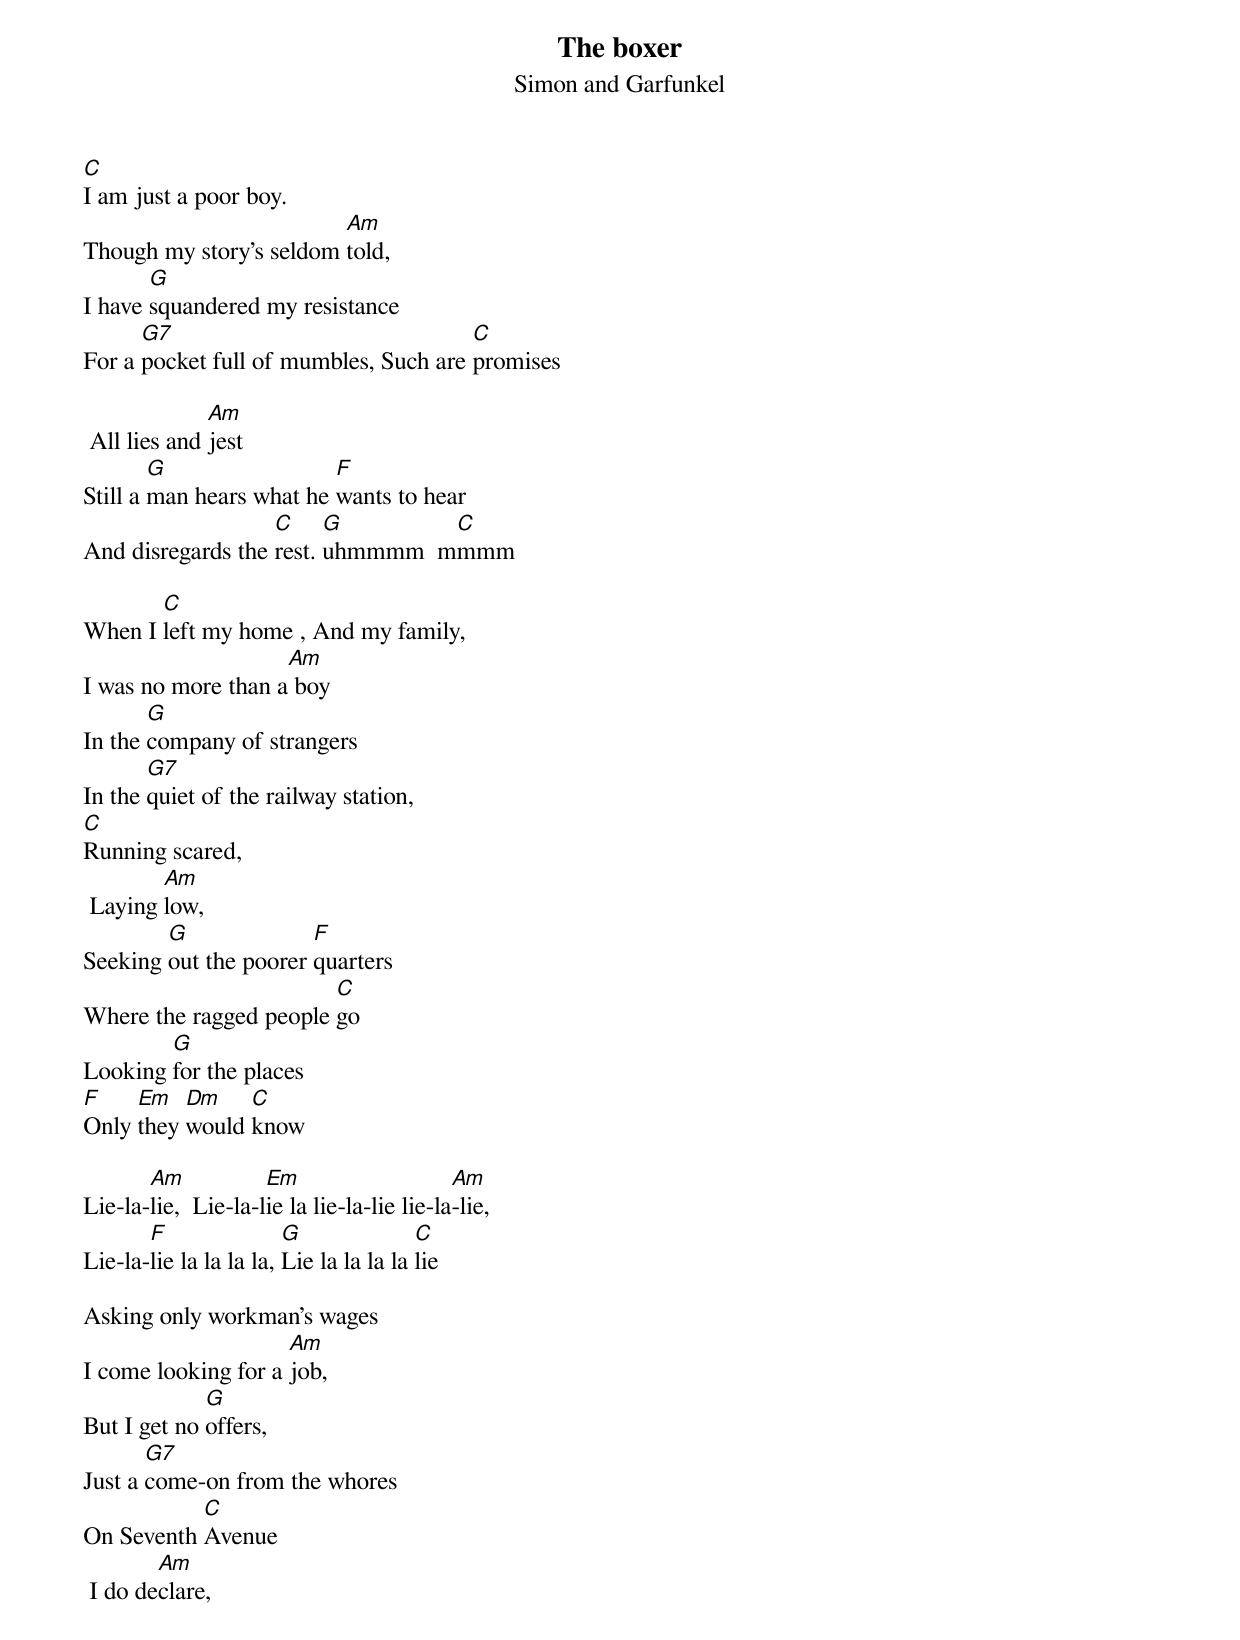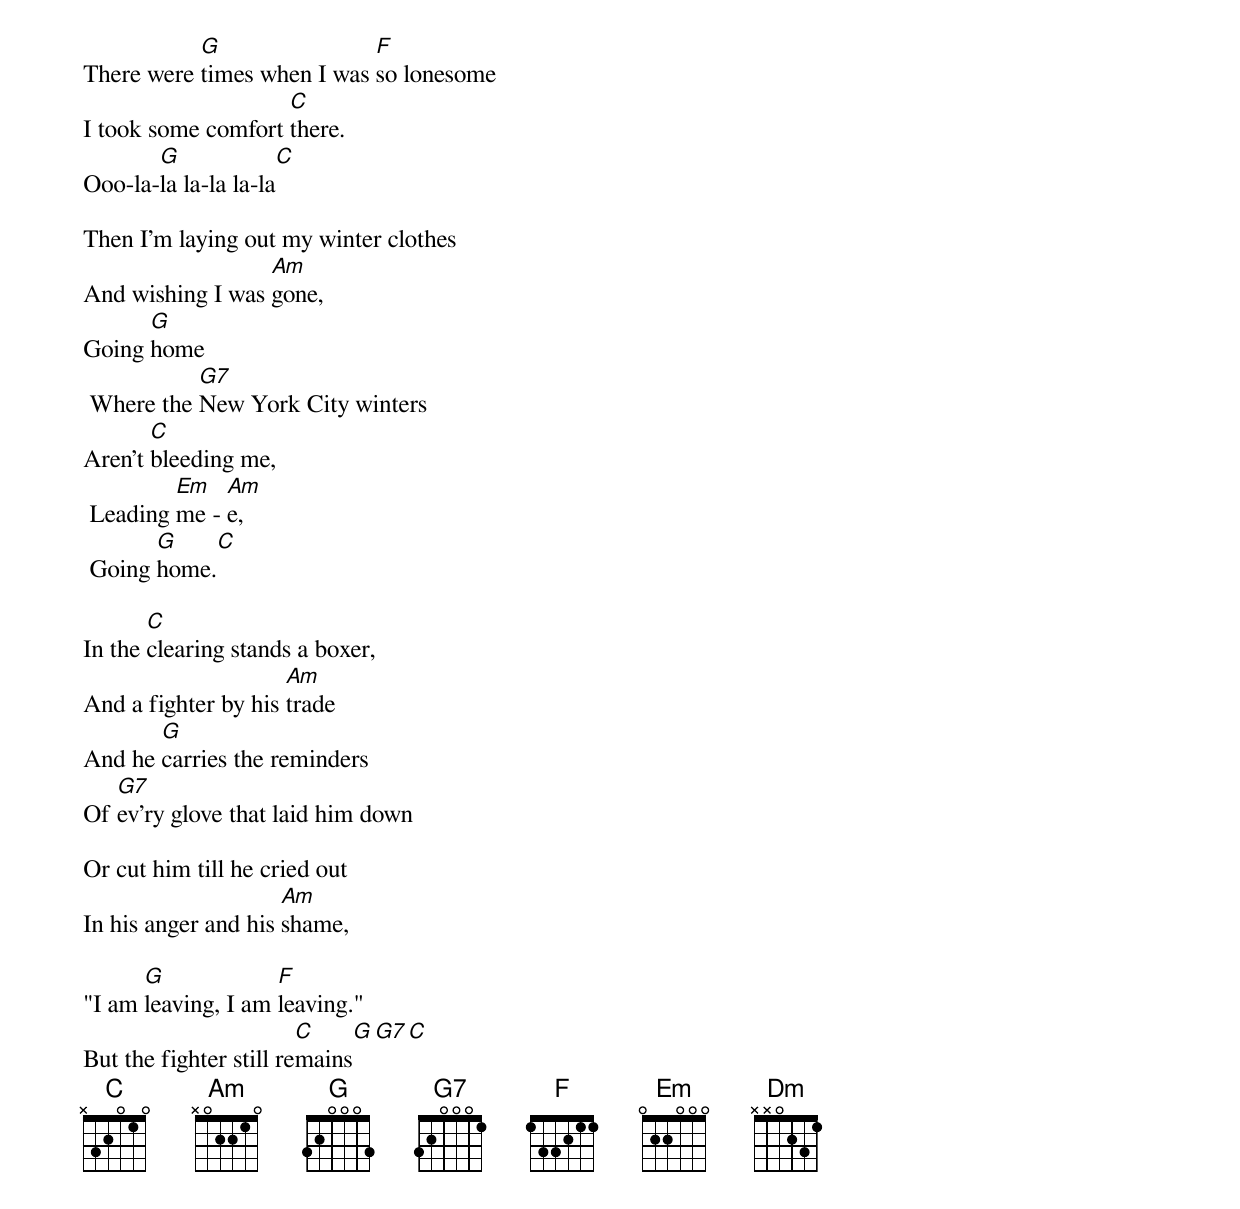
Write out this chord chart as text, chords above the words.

The boxer
Simon and Garfunkel

C
I am just a poor boy.
                         Am
Though my story's seldom told,
       G
I have squandered my resistance
      G7                               C
For a pocket full of mumbles, Such are promises

              Am
 All lies and jest
        G                 F
Still a man hears what he wants to hear
                   C     G        C
And disregards the rest. uhmmmm  mmmm

       C
When I left my home , And my family,
                    Am
I was no more than a boy
       G
In the company of strangers
       G7
In the quiet of the railway station,
C
Running scared,
        Am
 Laying low,
        G              F
Seeking out the poorer quarters
                        C
Where the ragged people go
        G
Looking for the places
F    Em   Dm    C
Only they would know

       Am            Em                     Am
Lie-la-lie,  Lie-la-lie la lie-la-lie lie-la-lie,
       F                G               C
Lie-la-lie la la la la, Lie la la la la lie

Asking only workman's wages
                     Am
I come looking for a job,
             G
But I get no offers,
       G7
Just a come-on from the whores
           C
On Seventh Avenue
        Am
 I do declare,
           G                F
There were times when I was so lonesome
                    C
I took some comfort there.
       G                  C
Ooo-la-la la-la la-la

Then I'm laying out my winter clothes
                  Am
And wishing I was gone,
      G
Going home
           G7
 Where the New York City winters
       C
Aren't bleeding me,
         Em   Am
 Leading me - e,
       G        C
 Going home.

       C
In the clearing stands a boxer,
                     Am
And a fighter by his trade
       G
And he carries the reminders
   G7
Of ev'ry glove that laid him down

Or cut him till he cried out
                     Am
In his anger and his shame,

      G             F
"I am leaving, I am leaving."
                        C     G  G7  C
But the fighter still remains
